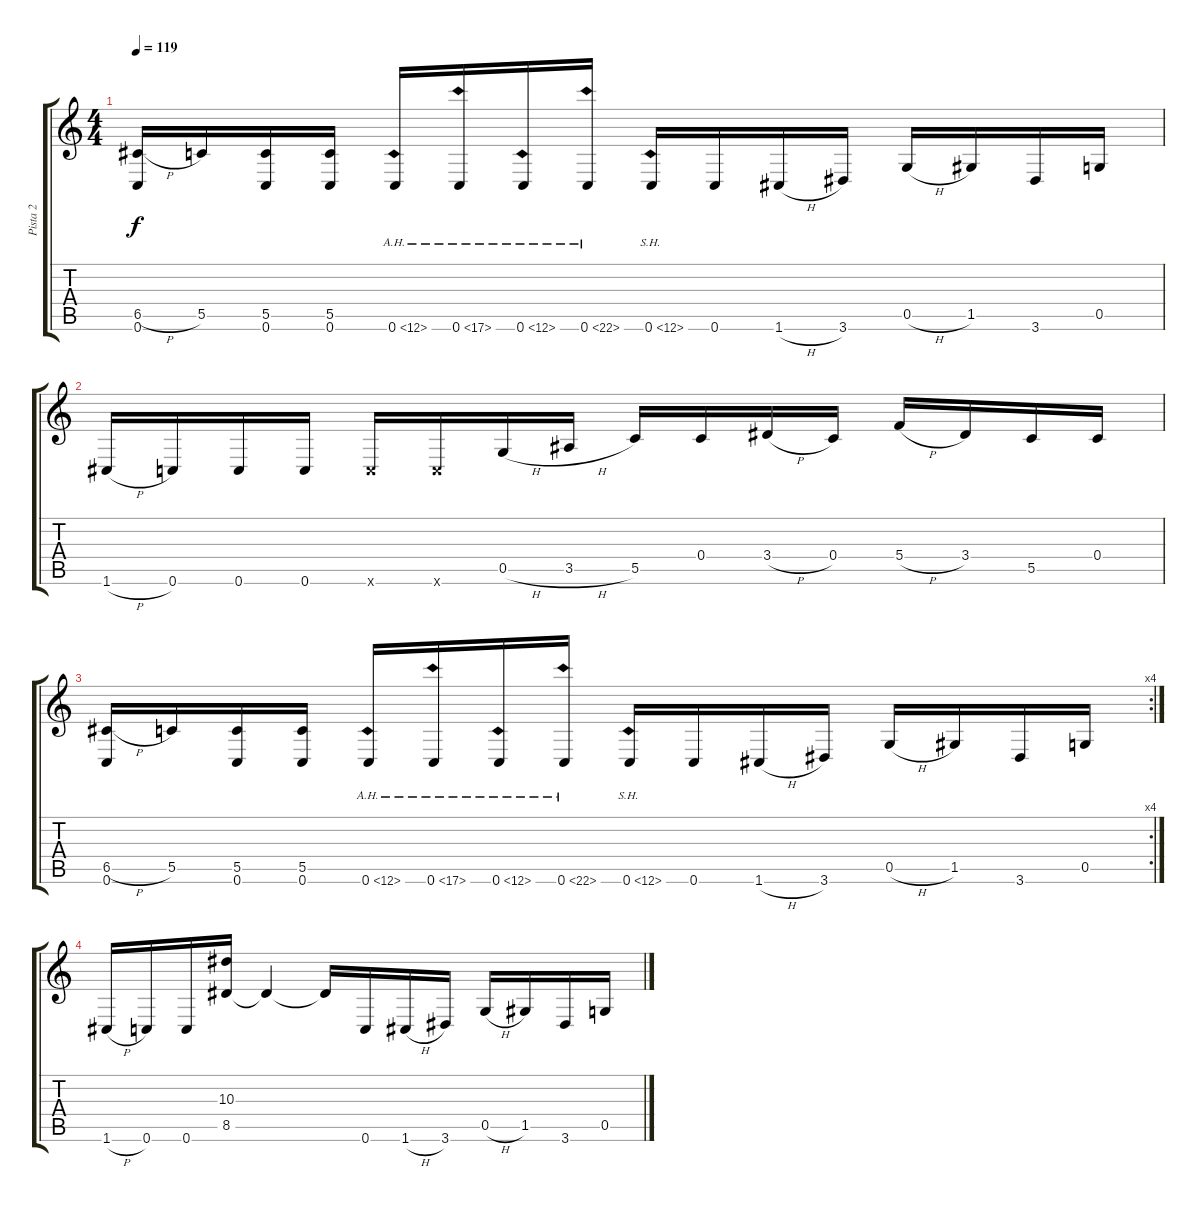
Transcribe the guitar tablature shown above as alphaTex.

\track ("Pista 2" "Pista 2") {instrument overdrivenguitar}
\staff {score tabs}
\tuning (D4 A3 F3 C3 G2 C2) {hide}
\ts (4 4)
\tempo 119
\clef g2
\ks c
(6.5{h} 0.6).16{dy f} 5.5.16 (5.5 0.6).16 (5.5 0.6).16 0.6{ah 12}.16 0.6{ah 17}.16 0.6{ah 12}.16 0.6{ah 22}.16 0.6{sh 12}.16 0.6.16 1.6{h}.16 3.6.16 0.5{h}.16 1.5.16 3.6.16 0.5.16 |
1.6{h}.16 0.6.16 0.6.16 0.6.16 0.6{x}.16 0.6{x}.16 0.5{h}.16 3.5{h}.16 5.5.16 0.4.16 3.4{h}.16 0.4.16 5.4{h}.16 3.4.16 5.5.16 0.4.16 |
\rc 4
(6.5{h} 0.6).16 5.5.16 (5.5 0.6).16 (5.5 0.6).16 0.6{ah 12}.16 0.6{ah 17}.16 0.6{ah 12}.16 0.6{ah 22}.16 0.6{sh 12}.16 0.6.16 1.6{h}.16 3.6.16 0.5{h}.16 1.5.16 3.6.16 0.5.16 |
1.6{h}.16 0.6.16 0.6.16 (10.3 8.5).16 8.5{t}.4 8.5{t}.16 0.6.16 1.6{h}.16 3.6.16 0.5{h}.16 1.5.16 3.6.16 0.5.16
